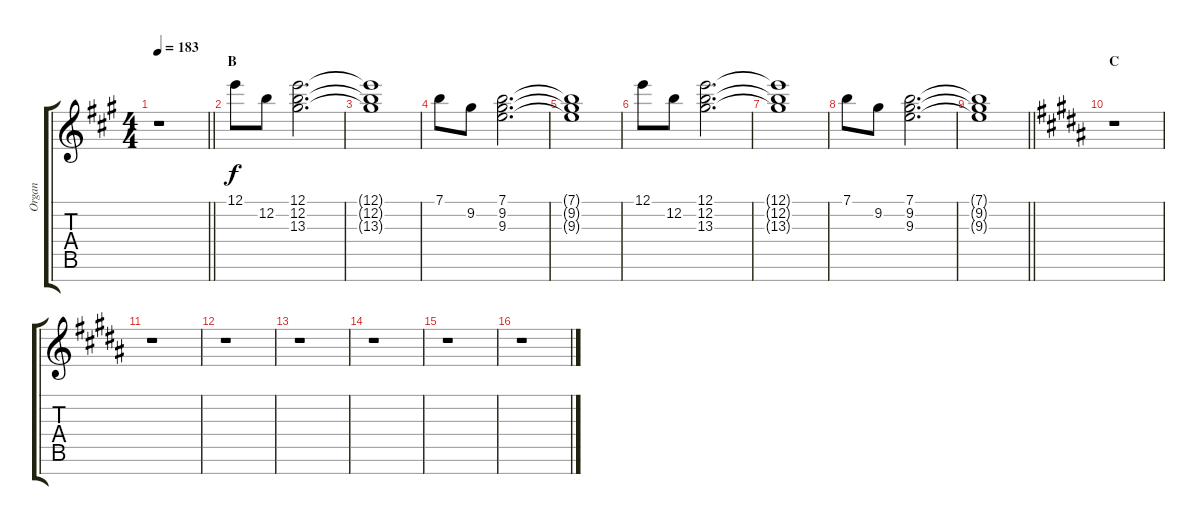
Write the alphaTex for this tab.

\track ("Organ" "Organ") {instrument drawbarorgan}
\staff {score tabs}
\tuning (E5 B4 G4 D4 A3 E3 B2) {hide}
\ts (4 4)
\tempo 183
\clef g2
\barLineRight lightlight
\ks a
r.1{dy f} |
\section ("" "B")
12.1.8 12.2.8 (12.1 12.2 13.3).2{d} |
(12.1{t} 12.2{t} 13.3{t}).1 |
7.1.8 9.2.8 (7.1 9.2 9.3).2{d} |
(7.1{t} 9.2{t} 9.3{t}).1 |
12.1.8 12.2.8 (12.1 12.2 13.3).2{d} |
(12.1{t} 12.2{t} 13.3{t}).1 |
7.1.8 9.2.8 (7.1 9.2 9.3).2{d} |
\barLineRight lightlight
(7.1{t} 9.2{t} 9.3{t}).1 |
\section ("" "C")
\ks b
r.1 |
r.1 |
r.1 |
r.1 |
r.1 |
r.1 |
r.1
